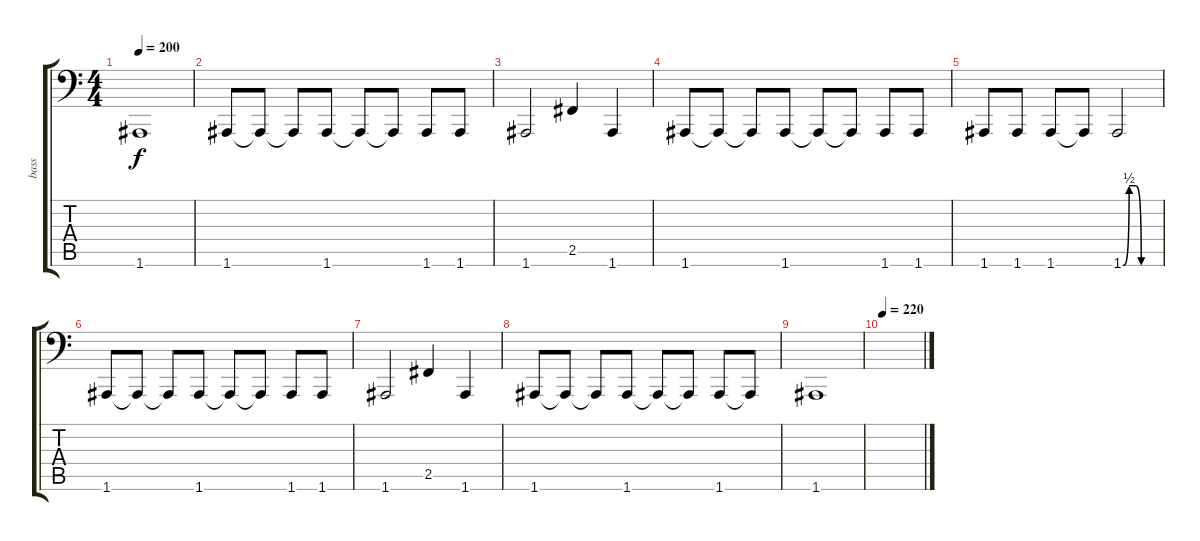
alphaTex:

\track ("bass" "bass") {instrument electricbasspick}
\staff {score tabs}
\tuning (C3 G2 D2 A1 E1 A0) {hide}
\ts (4 4)
\tempo 200
\clef f4
\ks c
1.6.1{dy f} |
1.6.8 1.6{t}.8 1.6{t}.8 1.6.8 1.6{t}.8 1.6{t}.8 1.6.8 1.6.8 |
1.6.2 2.5.4 1.6.4 |
1.6.8 1.6{t}.8 1.6{t}.8 1.6.8 1.6{t}.8 1.6{t}.8 1.6.8 1.6.8 |
1.6.8 1.6.8 1.6.8 1.6{t}.8 1.6{be (custom 0 0 10 2 20 2 30 0 60 0)}.2 |
1.6.8 1.6{t}.8 1.6{t}.8 1.6.8 1.6{t}.8 1.6{t}.8 1.6.8 1.6.8 |
1.6.2 2.5.4 1.6.4 |
1.6.8 1.6{t}.8 1.6{t}.8 1.6.8 1.6{t}.8 1.6{t}.8 1.6.8 1.6{t}.8 |
1.6.1 |
\tempo 220
